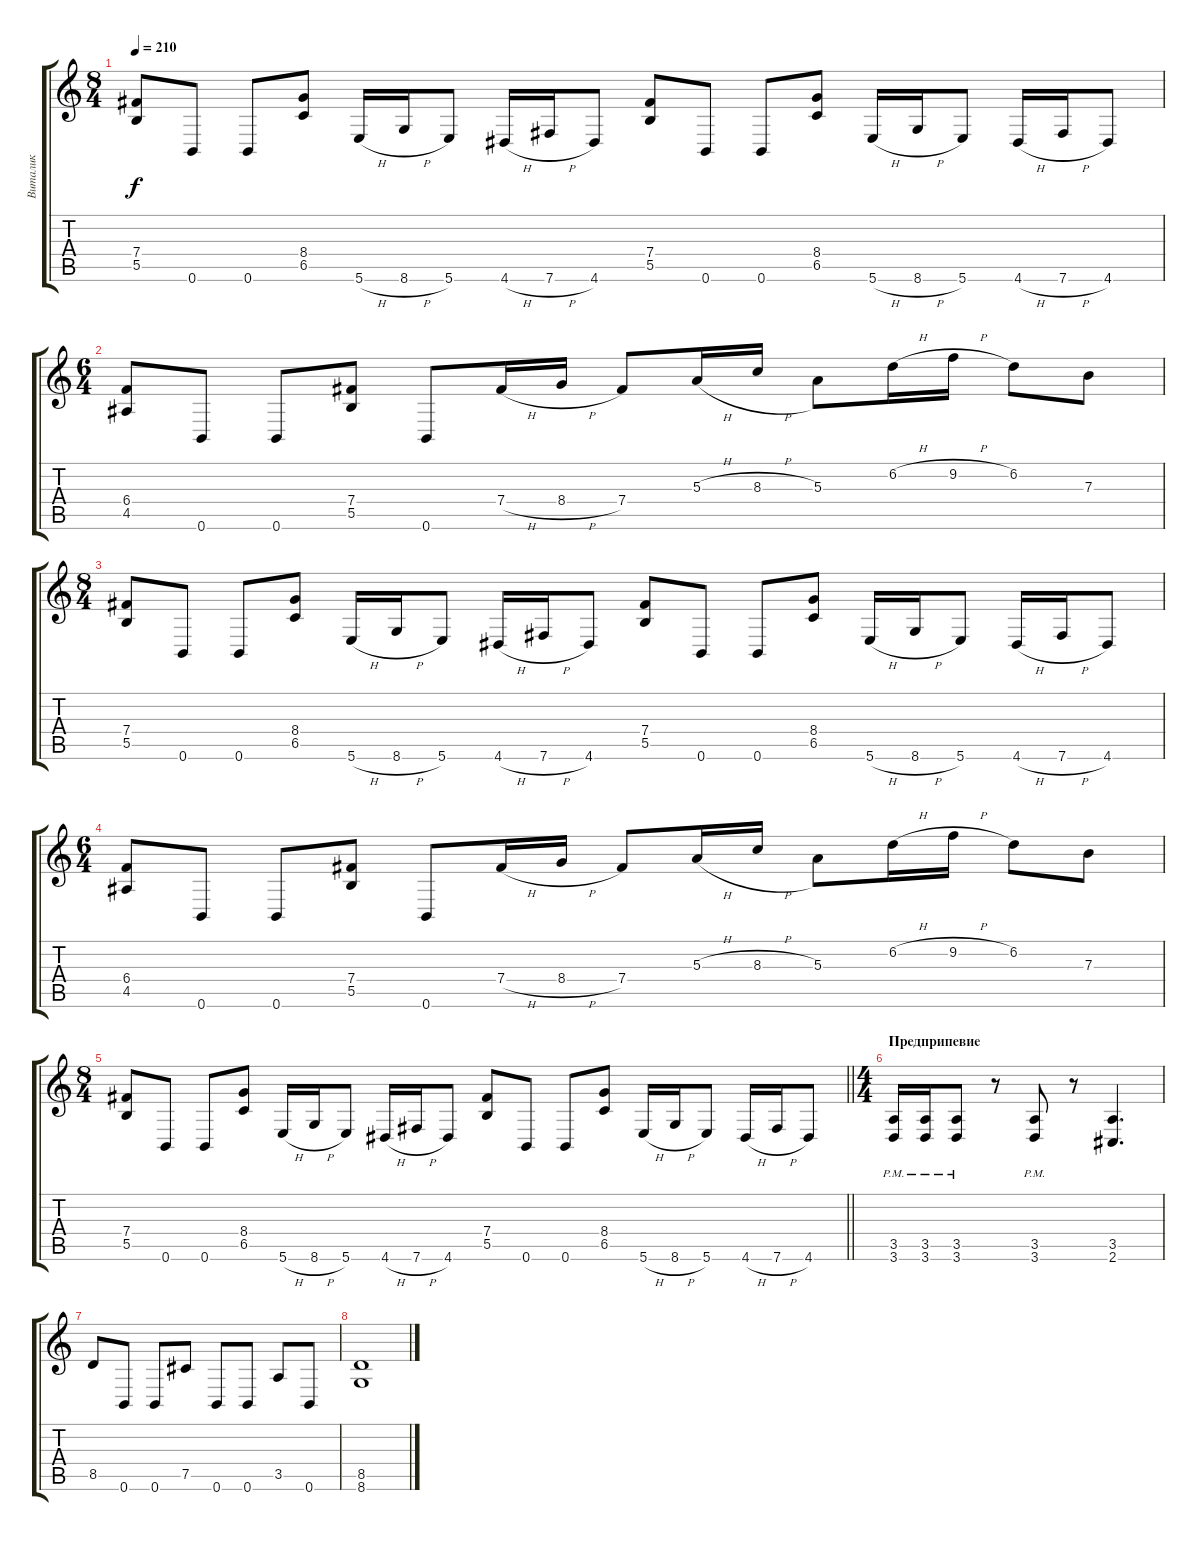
\track ("Виталик" "Виталик") {instrument distortionguitar}
\staff {score tabs}
\tuning (Db4 Ab3 E3 B2 Gb2 B1) {hide}
\ts (8 4)
\tempo 210
\clef g2
\ks c
(7.4 5.5).8{dy f} 0.6.8 0.6.8 (8.4 6.5).8 5.6{h}.16 8.6{h}.16 5.6.8 4.6{h}.16 7.6{h}.16 4.6.8 (7.4 5.5).8 0.6.8 0.6.8 (8.4 6.5).8 5.6{h}.16 8.6{h}.16 5.6.8 4.6{h}.16 7.6{h}.16 4.6.8 |
\ts (6 4)
(6.4 4.5).8 0.6.8 0.6.8 (7.4 5.5).8 0.6.8 7.4{h}.16 8.4{h}.16 7.4.8 5.3{h}.16 8.3{h}.16 5.3.8 6.2{h}.16 9.2{h}.16 6.2.8 7.3.8 |
\ts (8 4)
(7.4 5.5).8 0.6.8 0.6.8 (8.4 6.5).8 5.6{h}.16 8.6{h}.16 5.6.8 4.6{h}.16 7.6{h}.16 4.6.8 (7.4 5.5).8 0.6.8 0.6.8 (8.4 6.5).8 5.6{h}.16 8.6{h}.16 5.6.8 4.6{h}.16 7.6{h}.16 4.6.8 |
\ts (6 4)
(6.4 4.5).8 0.6.8 0.6.8 (7.4 5.5).8 0.6.8 7.4{h}.16 8.4{h}.16 7.4.8 5.3{h}.16 8.3{h}.16 5.3.8 6.2{h}.16 9.2{h}.16 6.2.8 7.3.8 |
\ts (8 4)
\barLineRight lightlight
(7.4 5.5).8 0.6.8 0.6.8 (8.4 6.5).8 5.6{h}.16 8.6{h}.16 5.6.8 4.6{h}.16 7.6{h}.16 4.6.8 (7.4 5.5).8 0.6.8 0.6.8 (8.4 6.5).8 5.6{h}.16 8.6{h}.16 5.6.8 4.6{h}.16 7.6{h}.16 4.6.8 |
\ts (4 4)
\section ("" "Предприпевие")
(3.5{pm} 3.6{pm}).16 (3.5{pm} 3.6{pm}).16 (3.5{pm} 3.6{pm}).8 r.8 (3.5{pm} 3.6{pm}).8 r.8 (3.5 2.6).4{d} |
8.5.8 0.6.8 0.6.8 7.5.8 0.6.8 0.6.8 3.5.8 0.6.8 |
(8.5 8.6).1
